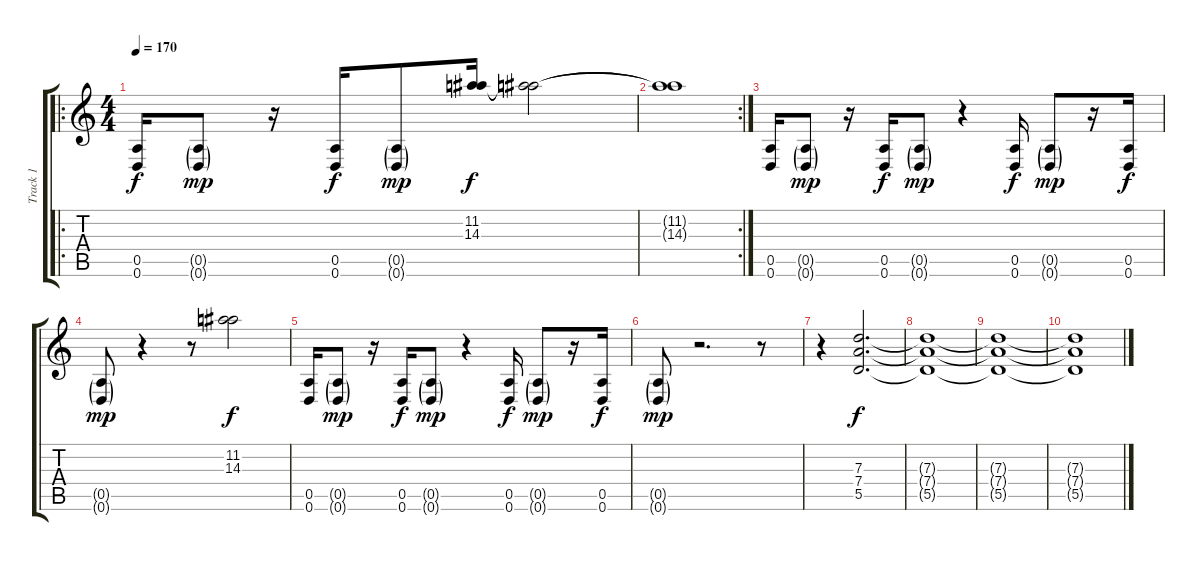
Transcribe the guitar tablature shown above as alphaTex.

\track ("Track 1" "Track 1") {instrument overdrivenguitar}
\staff {score tabs}
\tuning (E4 B3 G3 D3 A2 D2) {hide}
\ro
\ts (4 4)
\tempo 170
\clef g2
\ks c
(0.5 0.6).16{dy f} (0.5{g} 0.6{g}).8{dy mp} r.16 (0.5 0.6).16{dy f} (0.5{g} 0.6{g}).8{dy mp} (11.2 14.3).16{dy f} (11.2{t} 14.3{t}).2 |
\rc 2
(11.2{t} 14.3{t}).1 |
(0.5 0.6).16 (0.5{g} 0.6{g}).8{dy mp} r.16 (0.5 0.6).16{dy f} (0.5{g} 0.6{g}).8{dy mp} r.4 (0.5 0.6).16{dy f} (0.5{g} 0.6{g}).8{dy mp} r.16 (0.5 0.6).16{dy f} |
(0.5{g} 0.6{g}).8{dy mp} r.4 r.8 (11.2 14.3).2{dy f} |
(0.5 0.6).16 (0.5{g} 0.6{g}).8{dy mp} r.16 (0.5 0.6).16{dy f} (0.5{g} 0.6{g}).8{dy mp} r.4 (0.5 0.6).16{dy f} (0.5{g} 0.6{g}).8{dy mp} r.16 (0.5 0.6).16{dy f} |
(0.5{g} 0.6{g}).8{dy mp} r.2{d} r.8 |
r.4 (7.3 7.4 5.5).2{d dy f} |
(7.3{t} 7.4{t} 5.5{t}).1 |
(7.3{t} 7.4{t} 5.5{t}).1 |
(7.3{t} 7.4{t} 5.5{t}).1
